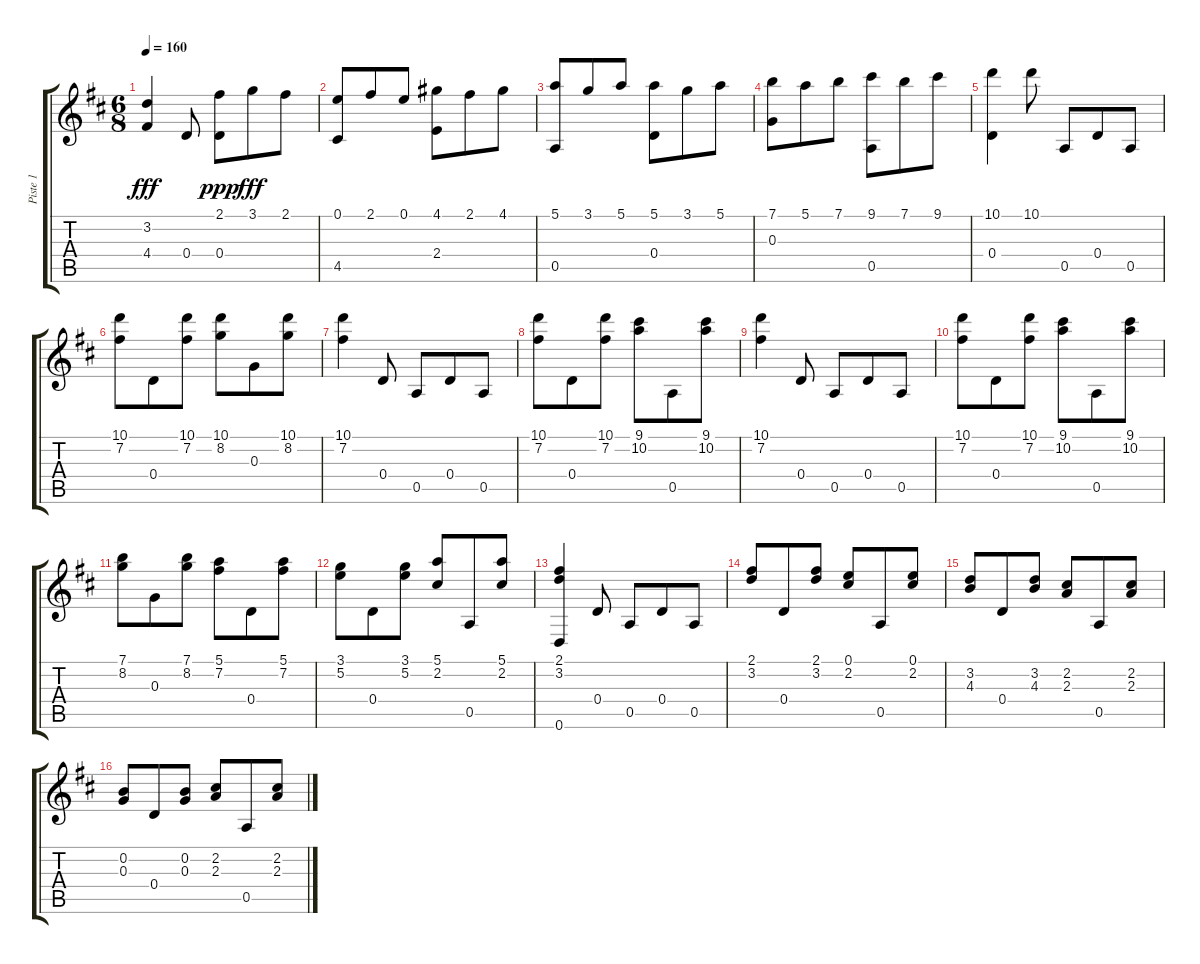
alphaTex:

\track ("Piste 1" "Piste 1") {instrument acousticguitarsteel}
\staff {score tabs}
\tuning (E4 B3 G3 D3 A2 D2) {hide}
\ts (6 8)
\tempo 160
\clef g2
\ks d
(3.2 4.4).4{dy fff} 0.4.8 (2.1 0.4).8{dy ppp} 3.1.8{dy fff} 2.1.8 |
(0.1 4.5).8 2.1.8 0.1.8 (4.1 2.4).8 2.1.8 4.1.8 |
(5.1 0.5).8 3.1.8 5.1.8 (5.1 0.4).8 3.1.8 5.1.8 |
(7.1 0.3).8 5.1.8 7.1.8 (9.1 0.5).8 7.1.8 9.1.8 |
(10.1 0.4).4 10.1.8 0.5.8 0.4.8 0.5.8 |
(10.1 7.2).8 0.4.8 (10.1 7.2).8 (10.1 8.2).8 0.3.8 (10.1 8.2).8 |
(10.1 7.2).4 0.4.8 0.5.8 0.4.8 0.5.8 |
(10.1 7.2).8 0.4.8 (10.1 7.2).8 (9.1 10.2).8 0.5.8 (9.1 10.2).8 |
(10.1 7.2).4 0.4.8 0.5.8 0.4.8 0.5.8 |
(10.1 7.2).8 0.4.8 (10.1 7.2).8 (9.1 10.2).8 0.5.8 (9.1 10.2).8 |
(7.1 8.2).8 0.3.8 (7.1 8.2).8 (5.1 7.2).8 0.4.8 (5.1 7.2).8 |
(3.1 5.2).8 0.4.8 (3.1 5.2).8 (5.1 2.2).8 0.5.8 (5.1 2.2).8 |
(2.1 3.2 0.6).4 0.4.8 0.5.8 0.4.8 0.5.8 |
(2.1 3.2).8 0.4.8 (2.1 3.2).8 (0.1 2.2).8 0.5.8 (0.1 2.2).8 |
(3.2 4.3).8 0.4.8 (3.2 4.3).8 (2.2 2.3).8 0.5.8 (2.2 2.3).8 |
(0.2 0.3).8 0.4.8 (0.2 0.3).8 (2.2 2.3).8 0.5.8 (2.2 2.3).8
